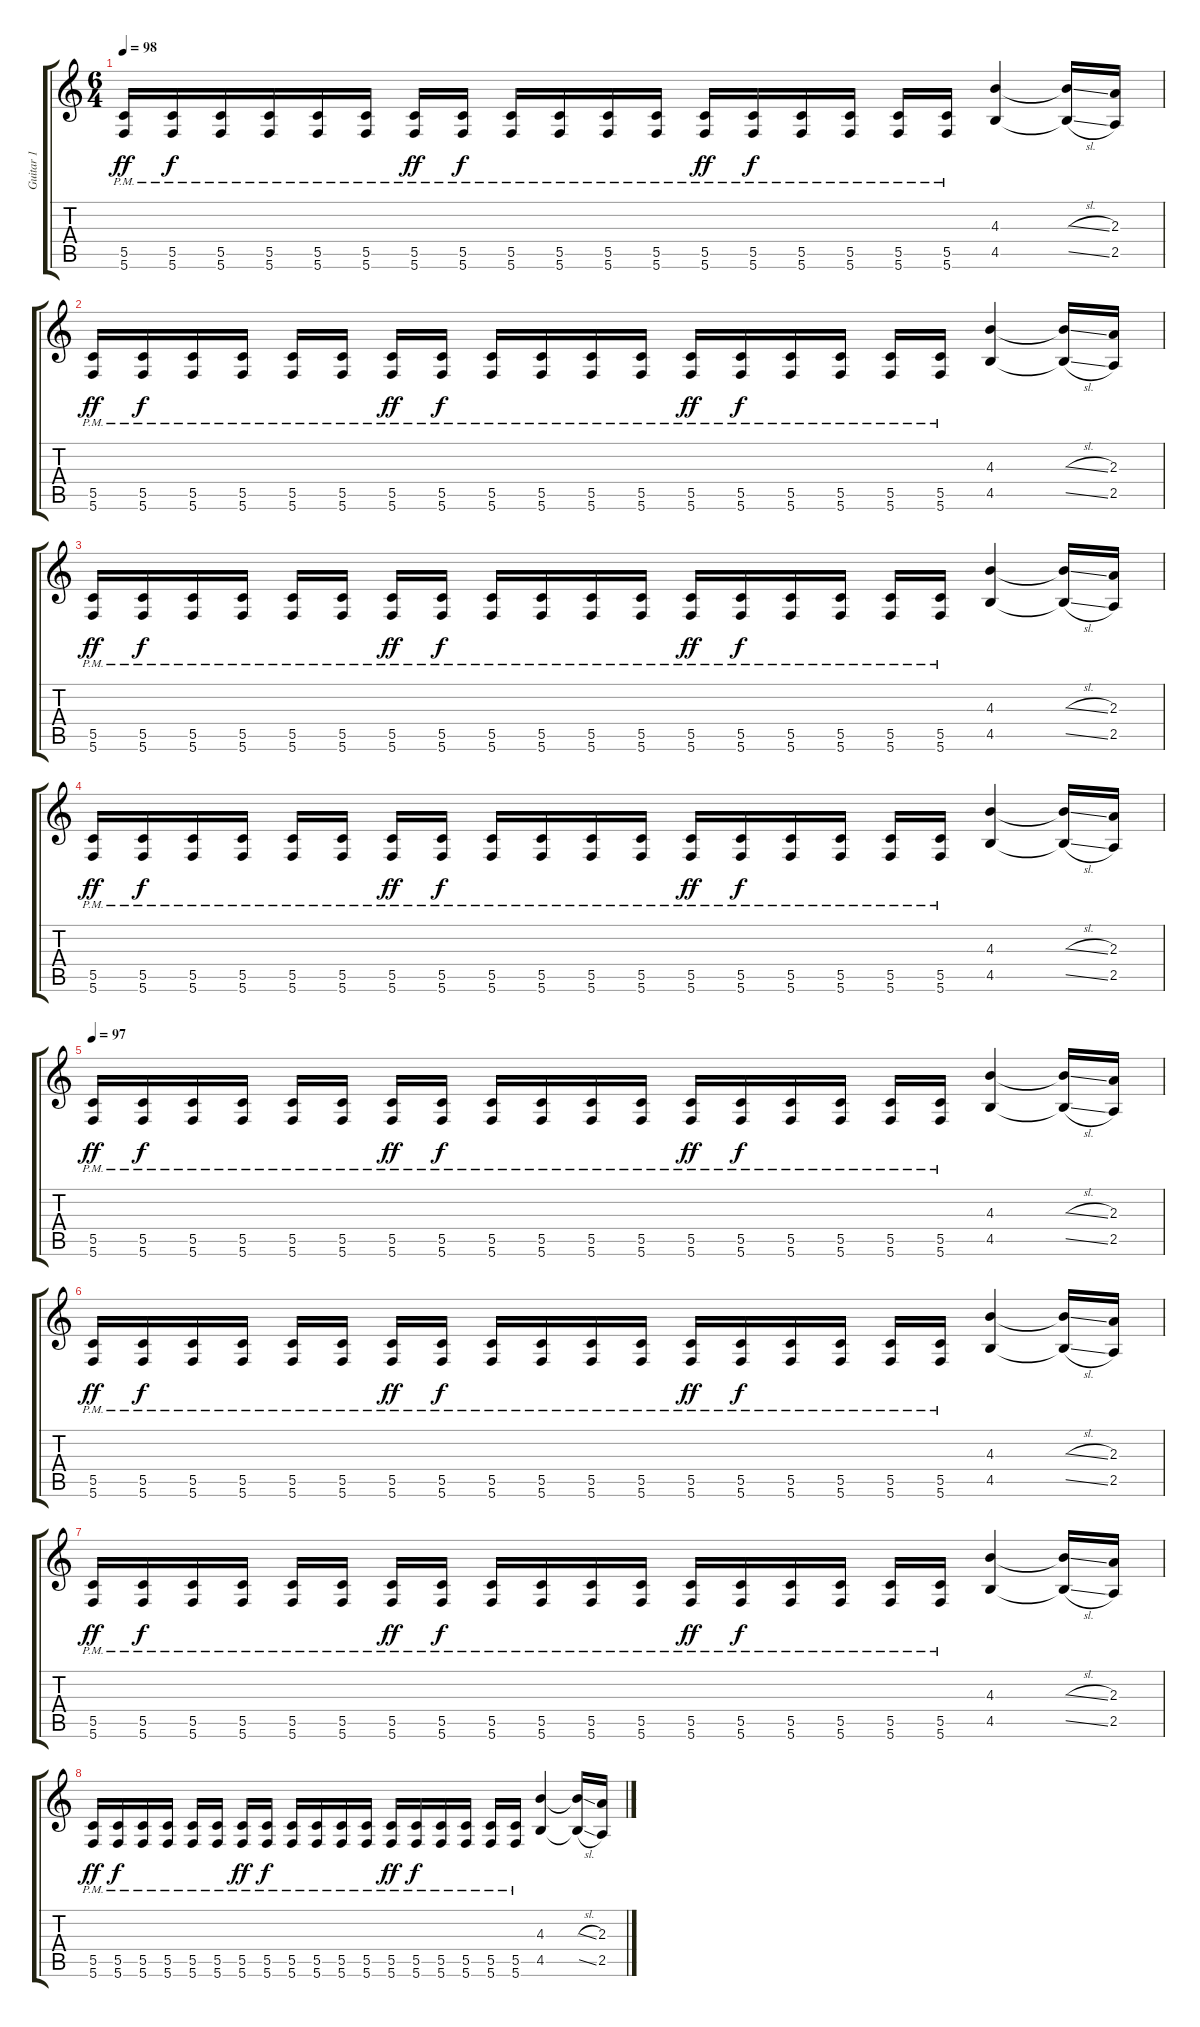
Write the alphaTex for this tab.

\track ("Guitar 1" "Guitar 1") {instrument distortionguitar}
\staff {score tabs}
\tuning (E4 C4 G3 C3 G2 C2) {hide}
\ts (6 4)
\tempo 98
\clef g2
\ks c
(5.5{pm} 5.6{pm}).16{dy ff beam merge} (5.5{pm} 5.6{pm}).16{dy f beam merge} (5.5{pm} 5.6{pm}).16{beam merge} (5.5{pm} 5.6{pm}).16{beam merge} (5.5{pm} 5.6{pm}).16{beam merge} (5.5{pm} 5.6{pm}).16{beam split} (5.5{pm} 5.6{pm}).16{dy ff} (5.5{pm} 5.6{pm}).16{dy f} (5.5{pm} 5.6{pm}).16 (5.5{pm} 5.6{pm}).16 (5.5{pm} 5.6{pm}).16 (5.5{pm} 5.6{pm}).16 (5.5{pm} 5.6{pm}).16{dy ff} (5.5{pm} 5.6{pm}).16{dy f} (5.5{pm} 5.6{pm}).16 (5.5{pm} 5.6{pm}).16 (5.5{pm} 5.6{pm}).16 (5.5{pm} 5.6{pm}).16 (4.3 4.5).4 (4.3{sl t} 4.5{sl t}).16 (2.3 2.5).16 |
(5.5{pm} 5.6{pm}).16{dy ff} (5.5{pm} 5.6{pm}).16{dy f} (5.5{pm} 5.6{pm}).16 (5.5{pm} 5.6{pm}).16 (5.5{pm} 5.6{pm}).16 (5.5{pm} 5.6{pm}).16{beam split} (5.5{pm} 5.6{pm}).16{dy ff} (5.5{pm} 5.6{pm}).16{dy f} (5.5{pm} 5.6{pm}).16 (5.5{pm} 5.6{pm}).16 (5.5{pm} 5.6{pm}).16 (5.5{pm} 5.6{pm}).16 (5.5{pm} 5.6{pm}).16{dy ff} (5.5{pm} 5.6{pm}).16{dy f} (5.5{pm} 5.6{pm}).16 (5.5{pm} 5.6{pm}).16 (5.5{pm} 5.6{pm}).16 (5.5{pm} 5.6{pm}).16 (4.3 4.5).4 (4.3{sl t} 4.5{sl t}).16 (2.3 2.5).16 |
(5.5{pm} 5.6{pm}).16{dy ff} (5.5{pm} 5.6{pm}).16{dy f} (5.5{pm} 5.6{pm}).16 (5.5{pm} 5.6{pm}).16 (5.5{pm} 5.6{pm}).16 (5.5{pm} 5.6{pm}).16{beam split} (5.5{pm} 5.6{pm}).16{dy ff} (5.5{pm} 5.6{pm}).16{dy f} (5.5{pm} 5.6{pm}).16 (5.5{pm} 5.6{pm}).16 (5.5{pm} 5.6{pm}).16 (5.5{pm} 5.6{pm}).16 (5.5{pm} 5.6{pm}).16{dy ff} (5.5{pm} 5.6{pm}).16{dy f} (5.5{pm} 5.6{pm}).16 (5.5{pm} 5.6{pm}).16 (5.5{pm} 5.6{pm}).16 (5.5{pm} 5.6{pm}).16 (4.3 4.5).4 (4.3{sl t} 4.5{sl t}).16 (2.3 2.5).16 |
(5.5{pm} 5.6{pm}).16{dy ff} (5.5{pm} 5.6{pm}).16{dy f} (5.5{pm} 5.6{pm}).16 (5.5{pm} 5.6{pm}).16 (5.5{pm} 5.6{pm}).16 (5.5{pm} 5.6{pm}).16{beam split} (5.5{pm} 5.6{pm}).16{dy ff} (5.5{pm} 5.6{pm}).16{dy f} (5.5{pm} 5.6{pm}).16 (5.5{pm} 5.6{pm}).16 (5.5{pm} 5.6{pm}).16 (5.5{pm} 5.6{pm}).16 (5.5{pm} 5.6{pm}).16{dy ff} (5.5{pm} 5.6{pm}).16{dy f} (5.5{pm} 5.6{pm}).16 (5.5{pm} 5.6{pm}).16 (5.5{pm} 5.6{pm}).16 (5.5{pm} 5.6{pm}).16 (4.3 4.5).4 (4.3{sl t} 4.5{sl t}).16 (2.3 2.5).16 |
\tempo 97
(5.5{pm} 5.6{pm}).16{dy ff} (5.5{pm} 5.6{pm}).16{dy f} (5.5{pm} 5.6{pm}).16 (5.5{pm} 5.6{pm}).16 (5.5{pm} 5.6{pm}).16 (5.5{pm} 5.6{pm}).16{beam split} (5.5{pm} 5.6{pm}).16{dy ff} (5.5{pm} 5.6{pm}).16{dy f} (5.5{pm} 5.6{pm}).16 (5.5{pm} 5.6{pm}).16 (5.5{pm} 5.6{pm}).16 (5.5{pm} 5.6{pm}).16 (5.5{pm} 5.6{pm}).16{dy ff} (5.5{pm} 5.6{pm}).16{dy f} (5.5{pm} 5.6{pm}).16 (5.5{pm} 5.6{pm}).16 (5.5{pm} 5.6{pm}).16 (5.5{pm} 5.6{pm}).16 (4.3 4.5).4 (4.3{sl t} 4.5{sl t}).16 (2.3 2.5).16 |
(5.5{pm} 5.6{pm}).16{dy ff} (5.5{pm} 5.6{pm}).16{dy f} (5.5{pm} 5.6{pm}).16 (5.5{pm} 5.6{pm}).16 (5.5{pm} 5.6{pm}).16 (5.5{pm} 5.6{pm}).16{beam split} (5.5{pm} 5.6{pm}).16{dy ff} (5.5{pm} 5.6{pm}).16{dy f} (5.5{pm} 5.6{pm}).16 (5.5{pm} 5.6{pm}).16 (5.5{pm} 5.6{pm}).16 (5.5{pm} 5.6{pm}).16 (5.5{pm} 5.6{pm}).16{dy ff} (5.5{pm} 5.6{pm}).16{dy f} (5.5{pm} 5.6{pm}).16 (5.5{pm} 5.6{pm}).16 (5.5{pm} 5.6{pm}).16 (5.5{pm} 5.6{pm}).16 (4.3 4.5).4 (4.3{sl t} 4.5{sl t}).16 (2.3 2.5).16 |
(5.5{pm} 5.6{pm}).16{dy ff} (5.5{pm} 5.6{pm}).16{dy f} (5.5{pm} 5.6{pm}).16 (5.5{pm} 5.6{pm}).16 (5.5{pm} 5.6{pm}).16 (5.5{pm} 5.6{pm}).16{beam split} (5.5{pm} 5.6{pm}).16{dy ff} (5.5{pm} 5.6{pm}).16{dy f} (5.5{pm} 5.6{pm}).16 (5.5{pm} 5.6{pm}).16 (5.5{pm} 5.6{pm}).16 (5.5{pm} 5.6{pm}).16 (5.5{pm} 5.6{pm}).16{dy ff} (5.5{pm} 5.6{pm}).16{dy f} (5.5{pm} 5.6{pm}).16 (5.5{pm} 5.6{pm}).16 (5.5{pm} 5.6{pm}).16 (5.5{pm} 5.6{pm}).16 (4.3 4.5).4 (4.3{sl t} 4.5{sl t}).16 (2.3 2.5).16 |
(5.5{pm} 5.6{pm}).16{dy ff} (5.5{pm} 5.6{pm}).16{dy f} (5.5{pm} 5.6{pm}).16 (5.5{pm} 5.6{pm}).16 (5.5{pm} 5.6{pm}).16 (5.5{pm} 5.6{pm}).16{beam split} (5.5{pm} 5.6{pm}).16{dy ff} (5.5{pm} 5.6{pm}).16{dy f} (5.5{pm} 5.6{pm}).16 (5.5{pm} 5.6{pm}).16 (5.5{pm} 5.6{pm}).16 (5.5{pm} 5.6{pm}).16 (5.5{pm} 5.6{pm}).16{dy ff} (5.5{pm} 5.6{pm}).16{dy f} (5.5{pm} 5.6{pm}).16 (5.5{pm} 5.6{pm}).16 (5.5{pm} 5.6{pm}).16 (5.5{pm} 5.6{pm}).16 (4.3 4.5).4 (4.3{sl t} 4.5{sl t}).16 (2.3 2.5).16
